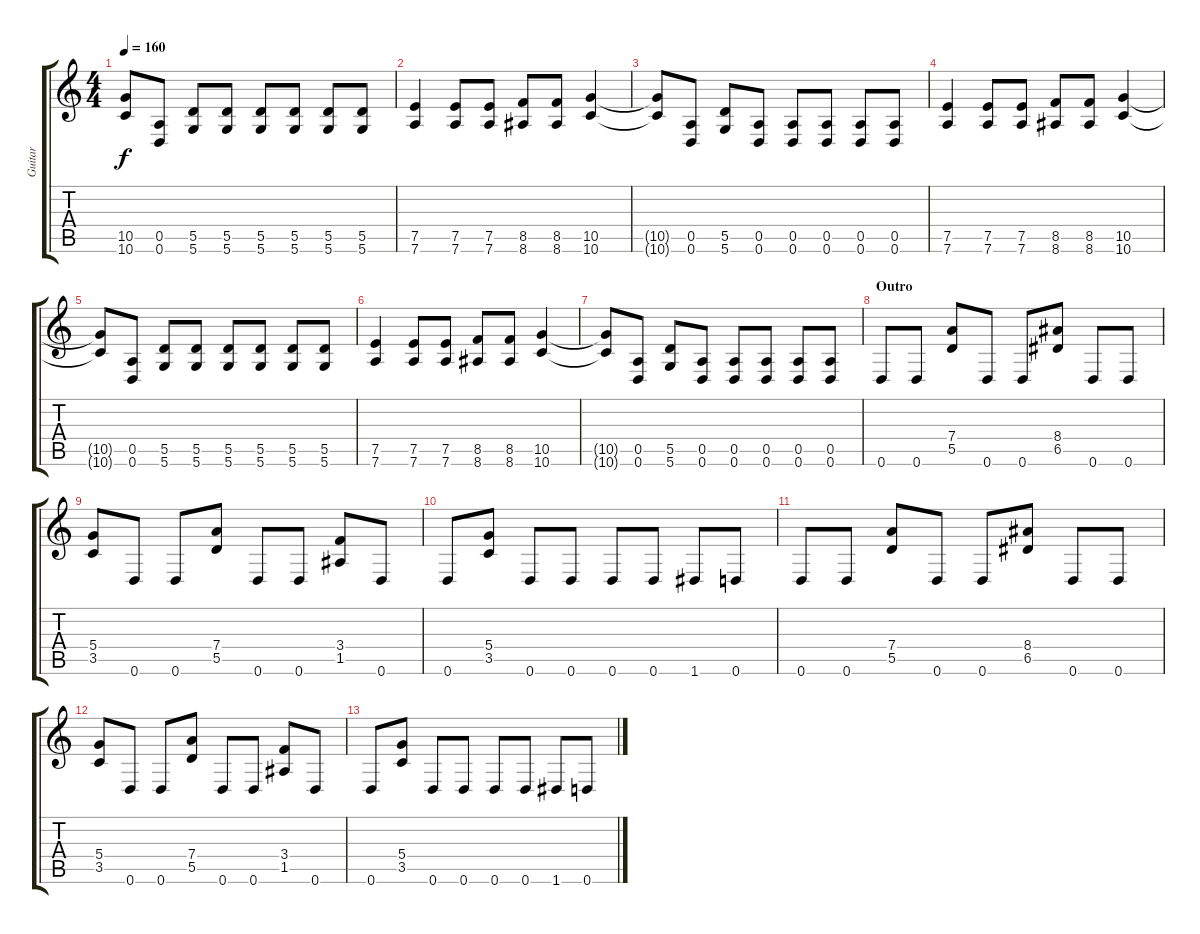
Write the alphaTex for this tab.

\track ("Guitar" "Guitar") {instrument acousticguitarnylon}
\staff {score tabs}
\tuning (E4 B3 G3 D3 A2 D2) {hide}
\ts (4 4)
\tempo 160
\clef g2
\ks c
(10.5{t} 10.6{t}).8{dy f} (0.5 0.6).8 (5.5 5.6).8 (5.5 5.6).8 (5.5 5.6).8 (5.5 5.6).8 (5.5 5.6).8 (5.5 5.6).8 |
(7.5 7.6).4 (7.5 7.6).8 (7.5 7.6).8 (8.5 8.6).8 (8.5 8.6).8 (10.5 10.6).4 |
(10.5{t} 10.6{t}).8 (0.5 0.6).8 (5.5 5.6).8 (0.5 0.6).8 (0.5 0.6).8 (0.5 0.6).8 (0.5 0.6).8 (0.5 0.6).8 |
(7.5 7.6).4 (7.5 7.6).8 (7.5 7.6).8 (8.5 8.6).8 (8.5 8.6).8 (10.5 10.6).4 |
(10.5{t} 10.6{t}).8 (0.5 0.6).8 (5.5 5.6).8 (5.5 5.6).8 (5.5 5.6).8 (5.5 5.6).8 (5.5 5.6).8 (5.5 5.6).8 |
(7.5 7.6).4 (7.5 7.6).8 (7.5 7.6).8 (8.5 8.6).8 (8.5 8.6).8 (10.5 10.6).4 |
(10.5{t} 10.6{t}).8 (0.5 0.6).8 (5.5 5.6).8 (0.5 0.6).8 (0.5 0.6).8 (0.5 0.6).8 (0.5 0.6).8 (0.5 0.6).8 |
\section ("" "Outro")
0.6.8 0.6.8 (7.4 5.5).8 0.6.8 0.6.8 (8.4 6.5).8 0.6.8 0.6.8 |
(5.4 3.5).8 0.6.8 0.6.8 (7.4 5.5).8 0.6.8 0.6.8 (3.4 1.5).8 0.6.8 |
0.6.8 (5.4 3.5).8 0.6.8 0.6.8 0.6.8 0.6.8 1.6.8 0.6.8 |
0.6.8 0.6.8 (7.4 5.5).8 0.6.8 0.6.8 (8.4 6.5).8 0.6.8 0.6.8 |
(5.4 3.5).8 0.6.8 0.6.8 (7.4 5.5).8 0.6.8 0.6.8 (3.4 1.5).8 0.6.8 |
0.6.8 (5.4 3.5).8 0.6.8 0.6.8 0.6.8 0.6.8 1.6.8 0.6.8
